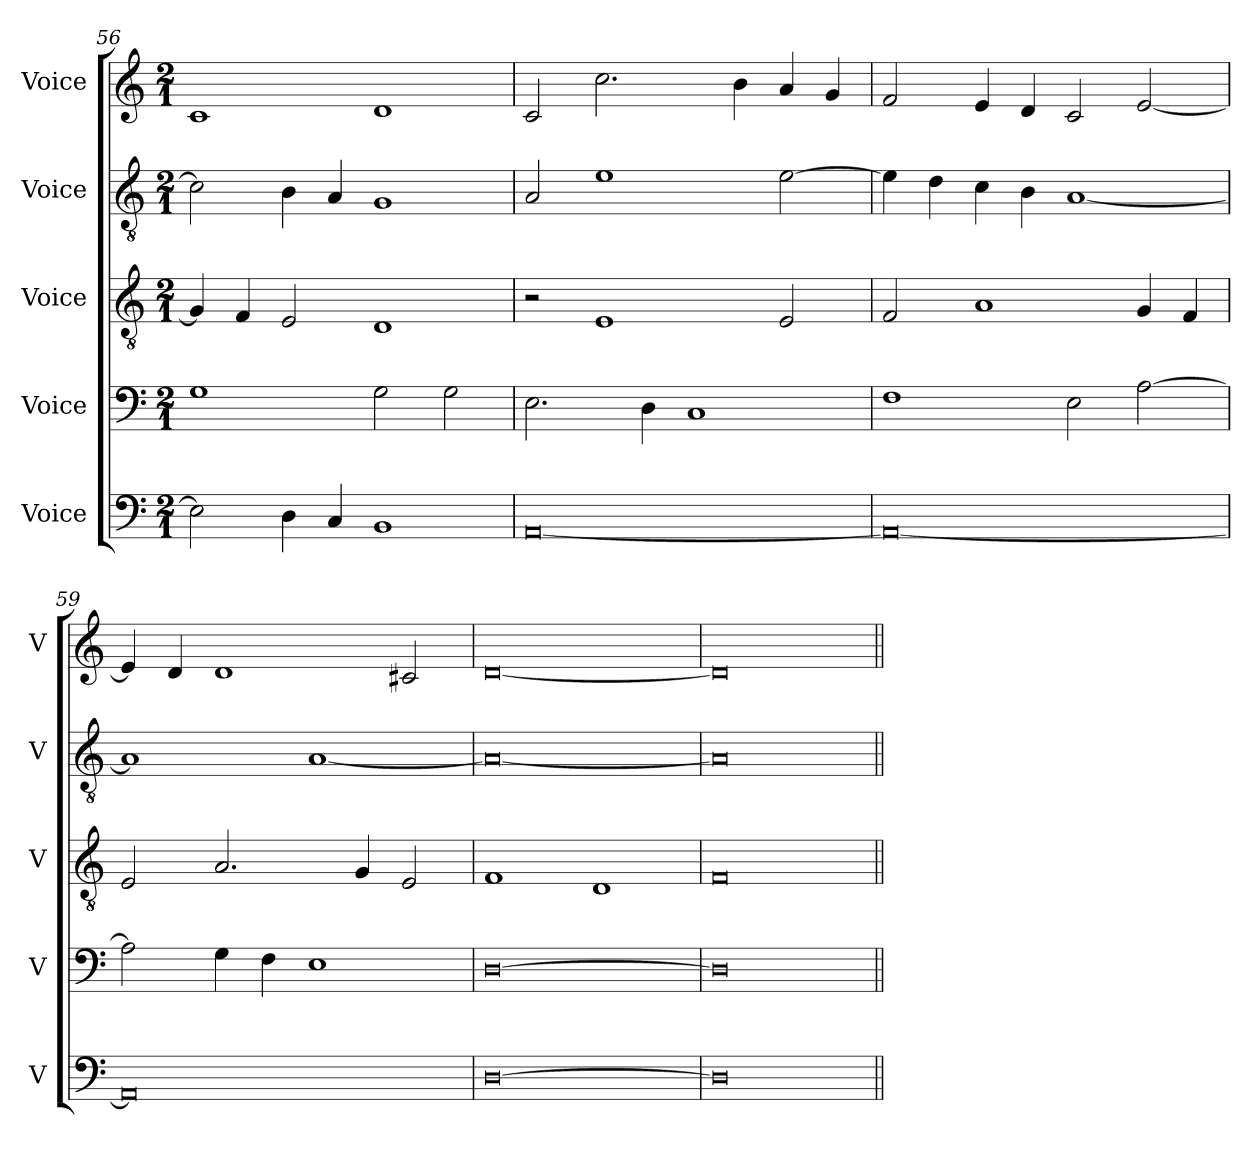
**kern	**kern	**kern	**kern	**kern
*part5	*part4	*part3	*part2	*part1
*staff5	*staff4	*staff3	*staff2	*staff1
*I"Voice	*I"Voice	*I"Voice	*I"Voice	*I"Voice
*I'V	*I'V	*I'V	*I'V	*I'V
*clefF4	*clefF4	*clefGv2	*clefGv2	*clefG2
*k[]	*k[]	*k[]	*k[]	*k[]
*M2/1	*M2/1	*M2/1	*M2/1	*M2/1
=56	=56	=56	=56	=56
2E\]	1G	4G/]	2c\]	1c
.	.	4F/	.	.
4D\	.	2E/	4B\	.
4C/	.	.	4A/	.
1BB	2G\	1D	1G	1d
.	2G\	.	.	.
=57	=57	=57	=57	=57
[0AA	2.E\	2r	2A/	2c/
.	.	1E	1e	2.cc\
.	4D\	.	.	.
.	1C	.	.	.
.	.	.	.	4b\
.	.	2E/	[2e\	4a/
.	.	.	.	4g/
!!LO:LB:g=z
=58	=58	=58	=58	=58
0AA_	1F	2F/	4e\]	2f/
.	.	.	4d\	.
.	.	1A	4c\	4e/
.	.	.	4B\	4d/
.	2E\	.	[1A	2c/
.	[2A\	4G/	.	[2e/
.	.	4F/	.	.
=59	=59	=59	=59	=59
0AA]	2A\]	2E/	1A]	4e/]
.	.	.	.	4d/
.	4G\	2.A/	.	1d
.	4F\	.	.	.
.	1E	.	[1A	.
.	.	4G/	.	.
.	.	2E/	.	2c#X/
=60	=60	=60	=60	=60
[0D	[0D	1F	0A_	[0d
.	.	1D	.	.
=61	=61	=61	=61	=61
0D]	0D]	0F	0A]	0d]
=||	=||	=||	=||	=||
*-	*-	*-	*-	*-
